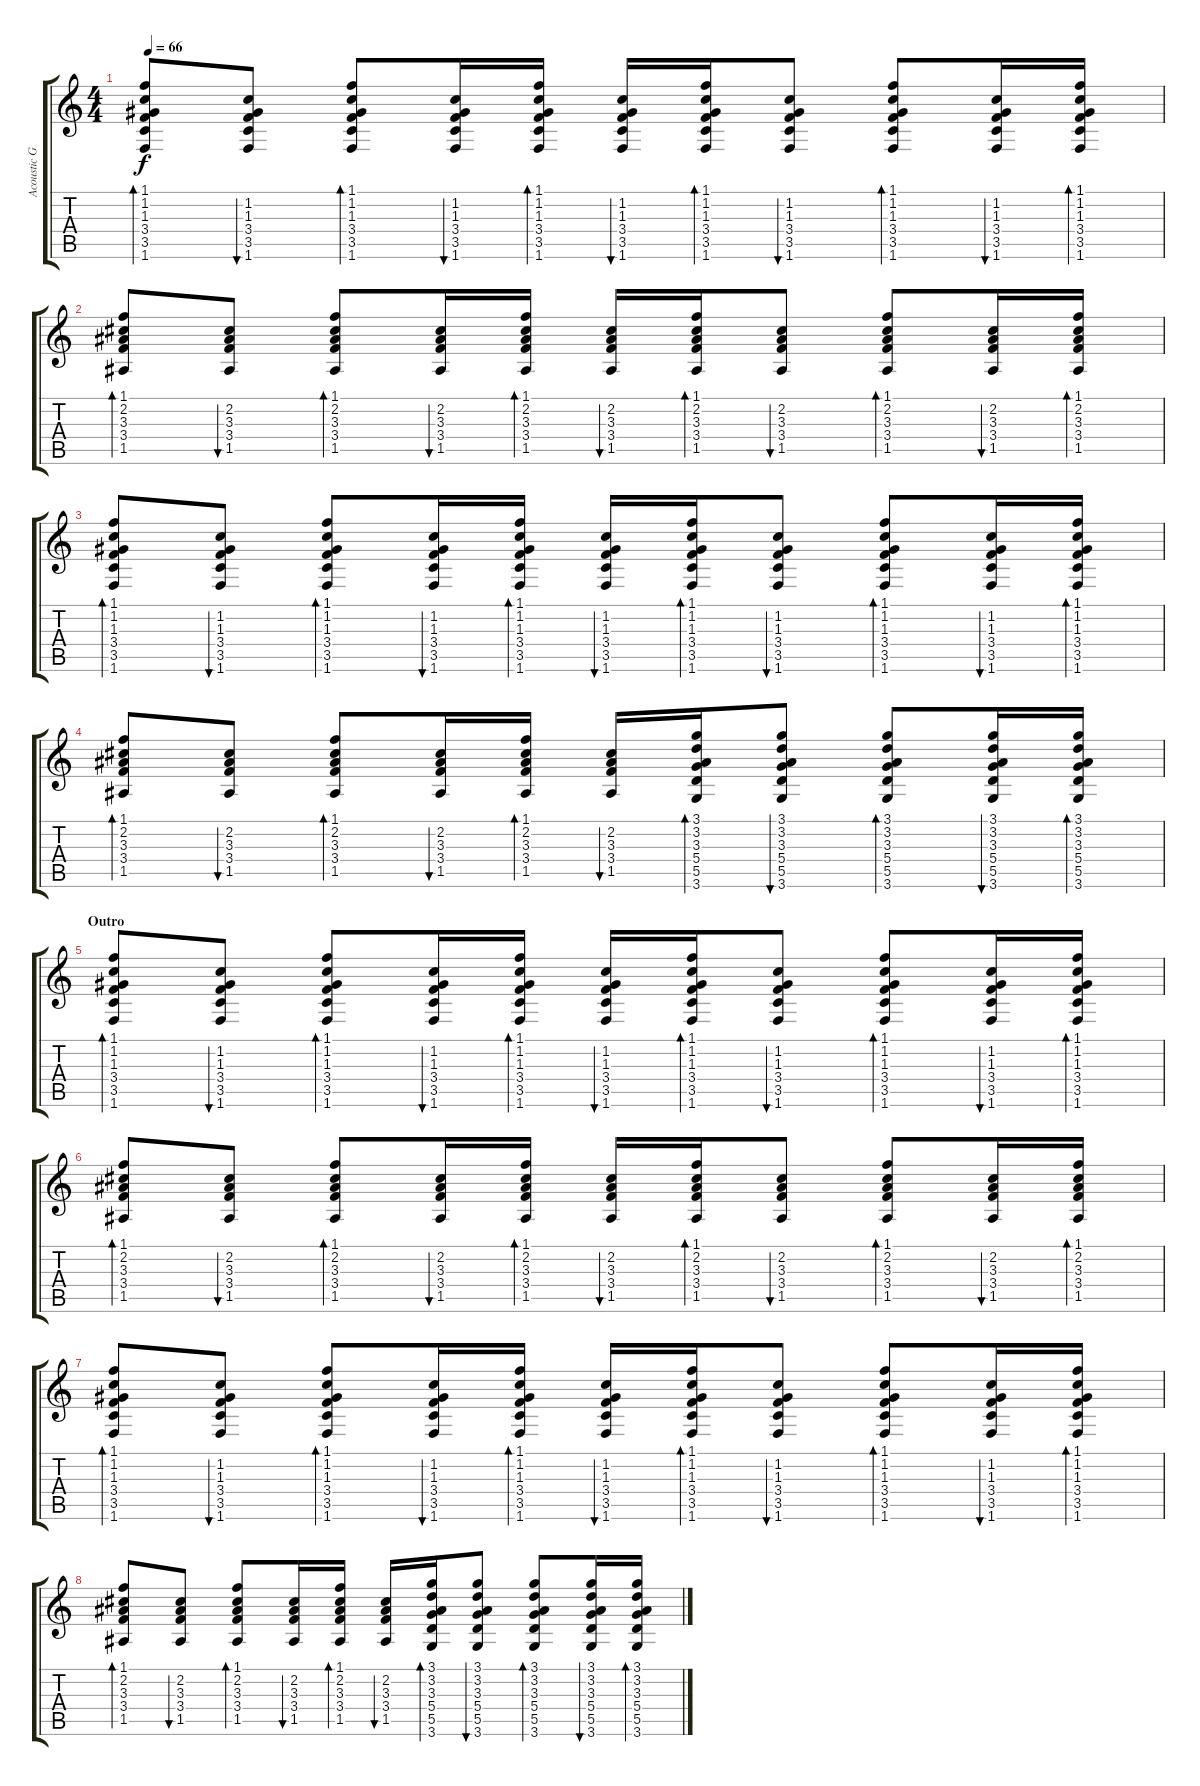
\track ("Acoustic Guitar 1" "Acoustic G") {instrument acousticguitarsteel}
\staff {score tabs}
\tuning (E4 B3 G3 D3 A2 E2) {hide}
\ts (4 4)
\tempo 66
\clef g2
\ks c
(1.1 1.2 1.3 3.4 3.5 1.6).8{bd 30 dy f} (1.2 1.3 3.4 3.5 1.6).8{bu 30} (1.1 1.2 1.3 3.4 3.5 1.6).8{bd 30} (1.2 1.3 3.4 3.5 1.6).16{bu 30} (1.1 1.2 1.3 3.4 3.5 1.6).16{bd 30} (1.2 1.3 3.4 3.5 1.6).16{bu 30} (1.1 1.2 1.3 3.4 3.5 1.6).16{bd 30} (1.2 1.3 3.4 3.5 1.6).8{bu 30} (1.1 1.2 1.3 3.4 3.5 1.6).8{bd 30} (1.2 1.3 3.4 3.5 1.6).16{bu 30} (1.1 1.2 1.3 3.4 3.5 1.6).16{bd 30} |
(1.1 2.2 3.3 3.4 1.5).8{bd 30} (2.2 3.3 3.4 1.5).8{bu 30} (1.1 2.2 3.3 3.4 1.5).8{bd 30} (2.2 3.3 3.4 1.5).16{bu 30} (1.1 2.2 3.3 3.4 1.5).16{bd 30} (2.2 3.3 3.4 1.5).16{bu 30} (1.1 2.2 3.3 3.4 1.5).16{bd 30} (2.2 3.3 3.4 1.5).8{bu 30} (1.1 2.2 3.3 3.4 1.5).8{bd 30} (2.2 3.3 3.4 1.5).16{bu 30} (1.1 2.2 3.3 3.4 1.5).16{bd 30} |
(1.1 1.2 1.3 3.4 3.5 1.6).8{bd 30} (1.2 1.3 3.4 3.5 1.6).8{bu 30} (1.1 1.2 1.3 3.4 3.5 1.6).8{bd 30} (1.2 1.3 3.4 3.5 1.6).16{bu 30} (1.1 1.2 1.3 3.4 3.5 1.6).16{bd 30} (1.2 1.3 3.4 3.5 1.6).16{bu 30} (1.1 1.2 1.3 3.4 3.5 1.6).16{bd 30} (1.2 1.3 3.4 3.5 1.6).8{bu 30} (1.1 1.2 1.3 3.4 3.5 1.6).8{bd 30} (1.2 1.3 3.4 3.5 1.6).16{bu 30} (1.1 1.2 1.3 3.4 3.5 1.6).16{bd 30} |
(1.1 2.2 3.3 3.4 1.5).8{bd 30} (2.2 3.3 3.4 1.5).8{bu 30} (1.1 2.2 3.3 3.4 1.5).8{bd 30} (2.2 3.3 3.4 1.5).16{bu 30} (1.1 2.2 3.3 3.4 1.5).16{bd 30} (2.2 3.3 3.4 1.5).16{bu 30} (3.1 3.2 3.3 5.4 5.5 3.6).16{bd 30} (3.1 3.2 3.3 5.4 5.5 3.6).8{bu 30} (3.1 3.2 3.3 5.4 5.5 3.6).8{bd 30} (3.1 3.2 3.3 5.4 5.5 3.6).16{bu 30} (3.1 3.2 3.3 5.4 5.5 3.6).16{bd 30} |
\section ("" "Outro")
(1.1 1.2 1.3 3.4 3.5 1.6).8{bd 30} (1.2 1.3 3.4 3.5 1.6).8{bu 30} (1.1 1.2 1.3 3.4 3.5 1.6).8{bd 30} (1.2 1.3 3.4 3.5 1.6).16{bu 30} (1.1 1.2 1.3 3.4 3.5 1.6).16{bd 30} (1.2 1.3 3.4 3.5 1.6).16{bu 30} (1.1 1.2 1.3 3.4 3.5 1.6).16{bd 30} (1.2 1.3 3.4 3.5 1.6).8{bu 30} (1.1 1.2 1.3 3.4 3.5 1.6).8{bd 30} (1.2 1.3 3.4 3.5 1.6).16{bu 30} (1.1 1.2 1.3 3.4 3.5 1.6).16{bd 30} |
(1.1 2.2 3.3 3.4 1.5).8{bd 30} (2.2 3.3 3.4 1.5).8{bu 30} (1.1 2.2 3.3 3.4 1.5).8{bd 30} (2.2 3.3 3.4 1.5).16{bu 30} (1.1 2.2 3.3 3.4 1.5).16{bd 30} (2.2 3.3 3.4 1.5).16{bu 30} (1.1 2.2 3.3 3.4 1.5).16{bd 30} (2.2 3.3 3.4 1.5).8{bu 30} (1.1 2.2 3.3 3.4 1.5).8{bd 30} (2.2 3.3 3.4 1.5).16{bu 30} (1.1 2.2 3.3 3.4 1.5).16{bd 30} |
(1.1 1.2 1.3 3.4 3.5 1.6).8{bd 30} (1.2 1.3 3.4 3.5 1.6).8{bu 30} (1.1 1.2 1.3 3.4 3.5 1.6).8{bd 30} (1.2 1.3 3.4 3.5 1.6).16{bu 30} (1.1 1.2 1.3 3.4 3.5 1.6).16{bd 30} (1.2 1.3 3.4 3.5 1.6).16{bu 30} (1.1 1.2 1.3 3.4 3.5 1.6).16{bd 30} (1.2 1.3 3.4 3.5 1.6).8{bu 30} (1.1 1.2 1.3 3.4 3.5 1.6).8{bd 30} (1.2 1.3 3.4 3.5 1.6).16{bu 30} (1.1 1.2 1.3 3.4 3.5 1.6).16{bd 30} |
(1.1 2.2 3.3 3.4 1.5).8{bd 30} (2.2 3.3 3.4 1.5).8{bu 30} (1.1 2.2 3.3 3.4 1.5).8{bd 30} (2.2 3.3 3.4 1.5).16{bu 30} (1.1 2.2 3.3 3.4 1.5).16{bd 30} (2.2 3.3 3.4 1.5).16{bu 30} (3.1 3.2 3.3 5.4 5.5 3.6).16{bd 30} (3.1 3.2 3.3 5.4 5.5 3.6).8{bu 30} (3.1 3.2 3.3 5.4 5.5 3.6).8{bd 30} (3.1 3.2 3.3 5.4 5.5 3.6).16{bu 30} (3.1 3.2 3.3 5.4 5.5 3.6).16{bd 30}
